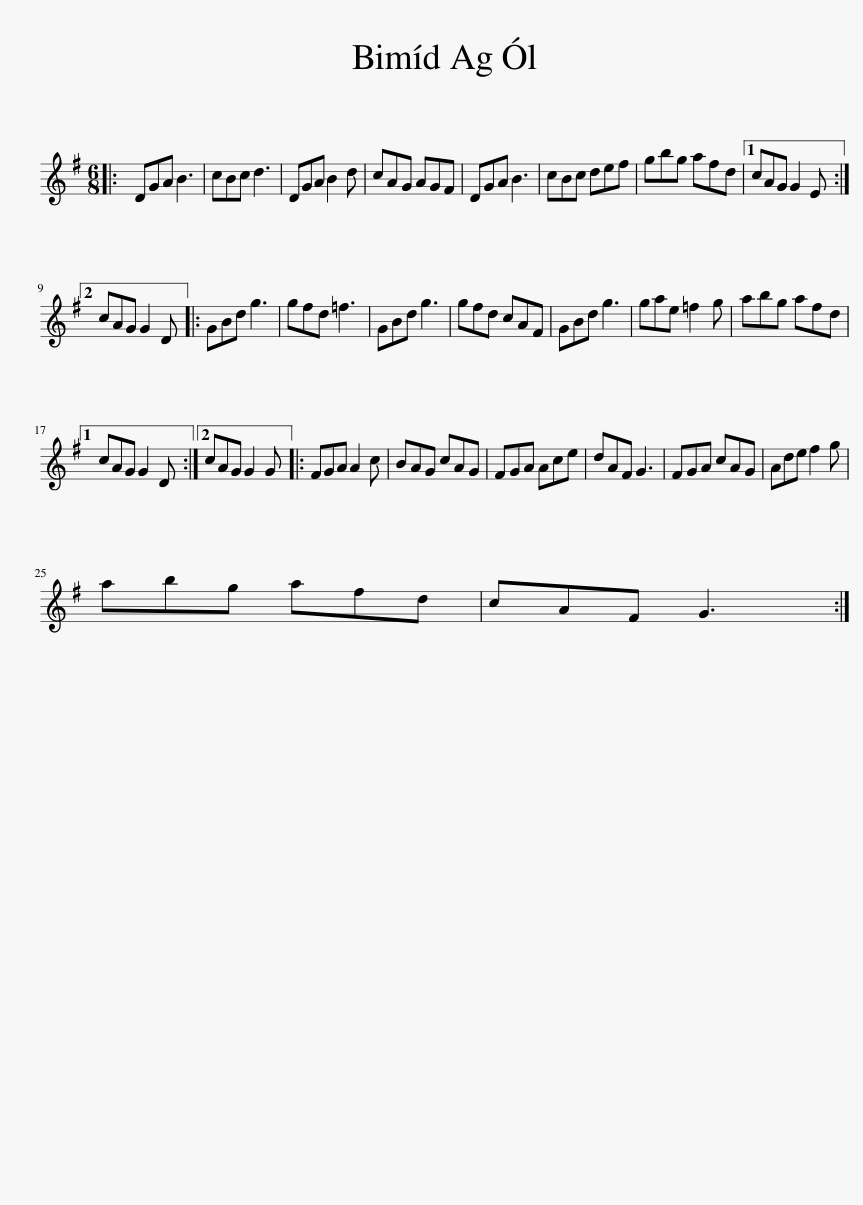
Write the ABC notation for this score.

X:1
L:1/8
M:6/8
I:linebreak $
K:G
V:1 treble
V:1
|: DGA B3 | cBc d3 | DGA B2 d | cAG AGF | DGA B3 | %5
 cBc def | gbg afd |1 cAG G2 E :|2$ cAG G2 D |: GBd g3 | %10
 gfd =f3 | GBd g3 | gfd cAF | GBd g3 | gae =f2 g | %15
 abg afd |1$ cAG G2 D :|2 cAG G2 G |: FGA A2 c | BAG cAG | %20
 FGA Ace | dAF G3 | FGA cAG | Ade f2 g |$ abg afd | %25
 cAF G3 :| %26
